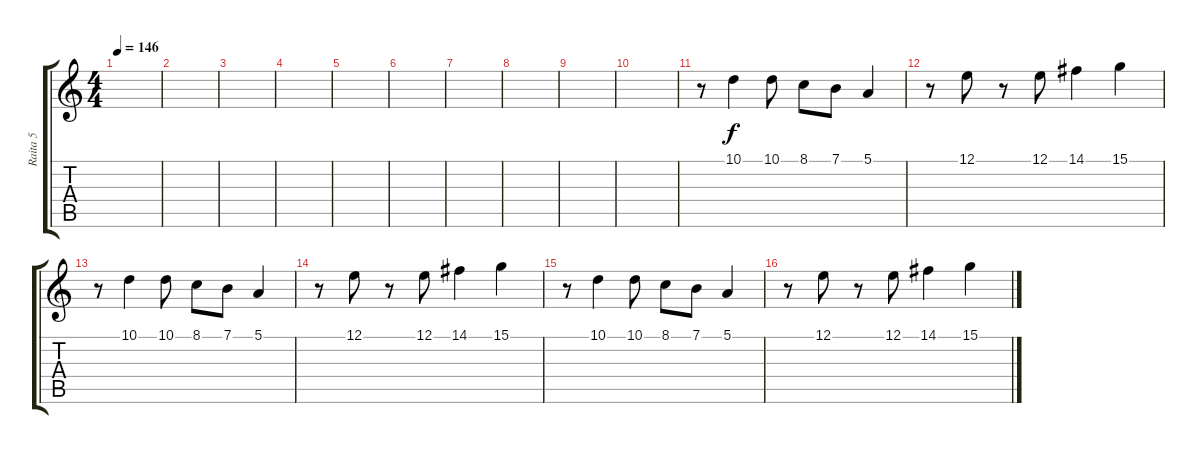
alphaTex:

\track ("Raita 5" "Raita 5") {instrument trumpet}
\staff {score tabs}
\tuning (E4 B3 G3 D3 A2 E2) {hide}
\ts (4 4)
\tempo 146
\clef g2
\ks c
|
|
|
|
|
|
|
|
|
|
r.8 10.1.4 10.1.8 8.1.8 7.1.8 5.1.4 |
r.8 12.1.8 r.8 12.1.8 14.1.4 15.1.4 |
r.8 10.1.4 10.1.8 8.1.8 7.1.8 5.1.4 |
r.8 12.1.8 r.8 12.1.8 14.1.4 15.1.4 |
r.8 10.1.4 10.1.8 8.1.8 7.1.8 5.1.4 |
r.8 12.1.8 r.8 12.1.8 14.1.4 15.1.4
